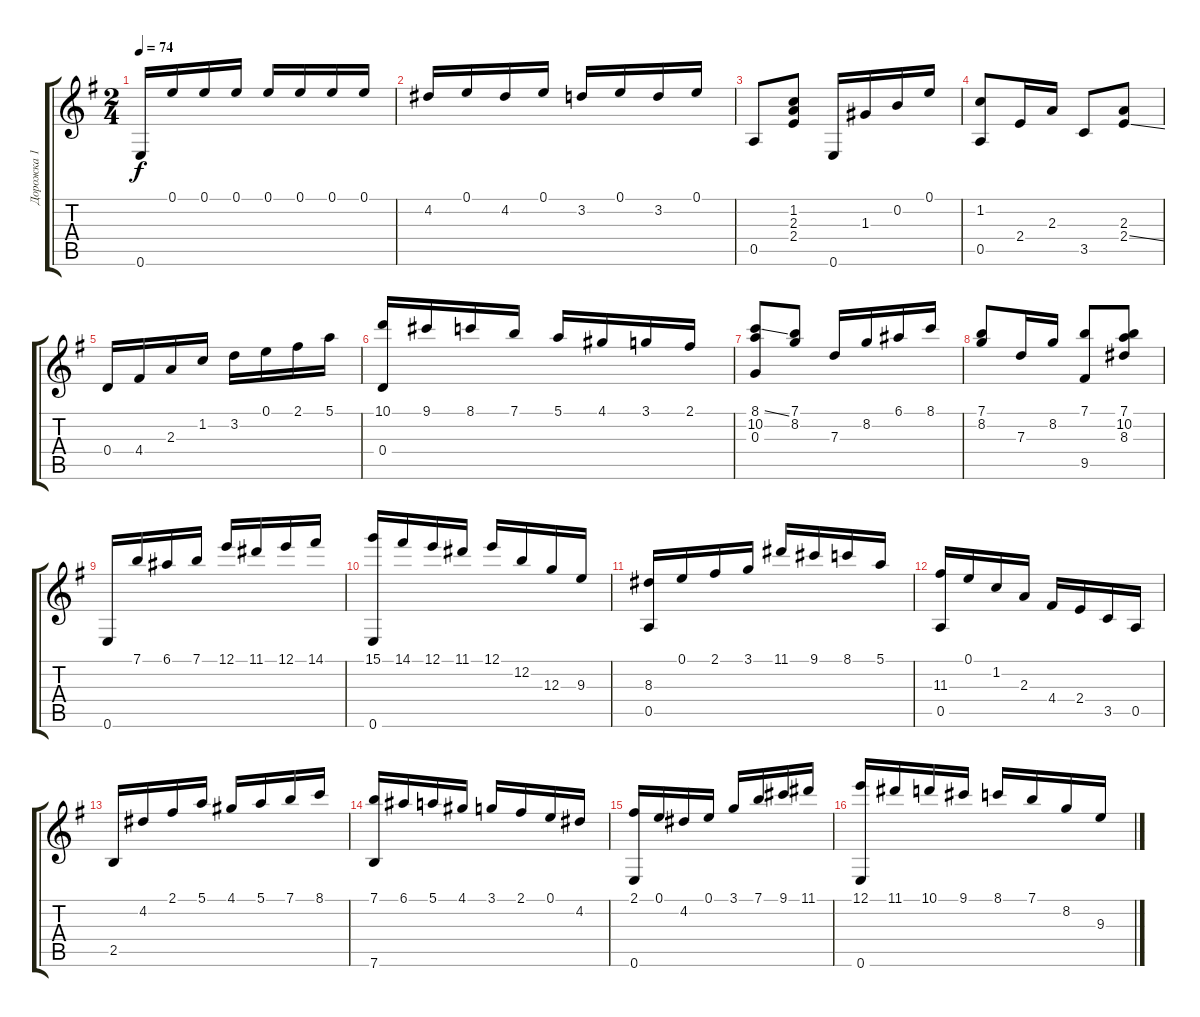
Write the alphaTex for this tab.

\track ("Дорожка 1" "Дорожка 1") {instrument acousticguitarnylon}
\staff {score tabs}
\tuning (E4 B3 G3 D3 A2 E2) {hide}
\ts (2 4)
\tempo 74
\clef g2
\ks g
0.6.16{dy f} 0.1.16 0.1.16 0.1.16 0.1.16{beam Up} 0.1.16{beam Up} 0.1.16{beam Up} 0.1.16{beam Up} |
4.2.16{beam Up} 0.1.16{beam Up} 4.2.16{beam Up} 0.1.16{beam Up} 3.2.16{beam Up} 0.1.16{beam Up} 3.2.16{beam Up} 0.1.16{beam Up} |
0.5.8 (1.2 2.3 2.4).8 0.6.16 1.3.16 0.2.16 0.1.16 |
(1.2 0.5).8 2.4.16 2.3.16 3.5.8 (2.3 2.4{ss}).8 |
0.4.16 4.4.16 2.3.16 1.2.16 3.2.16 0.1.16 2.1.16 5.1.16 |
(10.1 0.4).16{beam Up} 9.1.16{beam Up} 8.1.16{beam Up} 7.1.16{beam Up} 5.1.16{beam Up} 4.1.16{beam Up} 3.1.16{beam Up} 2.1.16{beam Up} |
(8.1{ss} 10.2 0.3).8{beam Up} (7.1 8.2).8{beam Up} 7.3.16{beam Up} 8.2.16{beam Up} 6.1.16{beam Up} 8.1.16{beam Up} |
(7.1 8.2).8{beam Up} 7.3.16{beam Up} 8.2.16{beam Up} (7.1 9.5).8{beam Up} (7.1 10.2 8.3).8{beam Up} |
0.6.16 7.1.16 6.1.16 7.1.16 12.1.16{beam Up} 11.1.16{beam Up} 12.1.16{beam Up} 14.1.16{beam Up} |
(15.1 0.6).16{beam Up} 14.1.16{beam Up} 12.1.16{beam Up} 11.1.16{beam Up} 12.1.16{beam Up} 12.2.16{beam Up} 12.3.16{beam Up} 9.3.16{beam Up} |
(8.3 0.5).16 0.1.16 2.1.16 3.1.16 11.1.16{beam Up} 9.1.16{beam Up} 8.1.16{beam Up} 5.1.16{beam Up} |
(11.3 0.5).16 0.1.16 1.2.16 2.3.16 4.4.16 2.4.16 3.5.16 0.5.16 |
2.5.16{beam Up} 4.2.16{beam Up} 2.1.16{beam Up} 5.1.16{beam Up} 4.1.16{beam Up} 5.1.16{beam Up} 7.1.16{beam Up} 8.1.16{beam Up} |
(7.1 7.6).16{beam Up} 6.1.16{beam Up} 5.1.16{beam Up} 4.1.16{beam Up} 3.1.16{beam Up} 2.1.16{beam Up} 0.1.16{beam Up} 4.2.16{beam Up} |
(2.1 0.6).16 0.1.16 4.2.16 0.1.16 3.1.16{beam Up} 7.1.16{beam Up} 9.1.16{beam Up} 11.1.16{beam Up} |
(12.1 0.6).16{beam Up} 11.1.16{beam Up} 10.1.16{beam Up} 9.1.16{beam Up} 8.1.16{beam Up} 7.1.16{beam Up} 8.2.16{beam Up} 9.3.16{beam Up}
